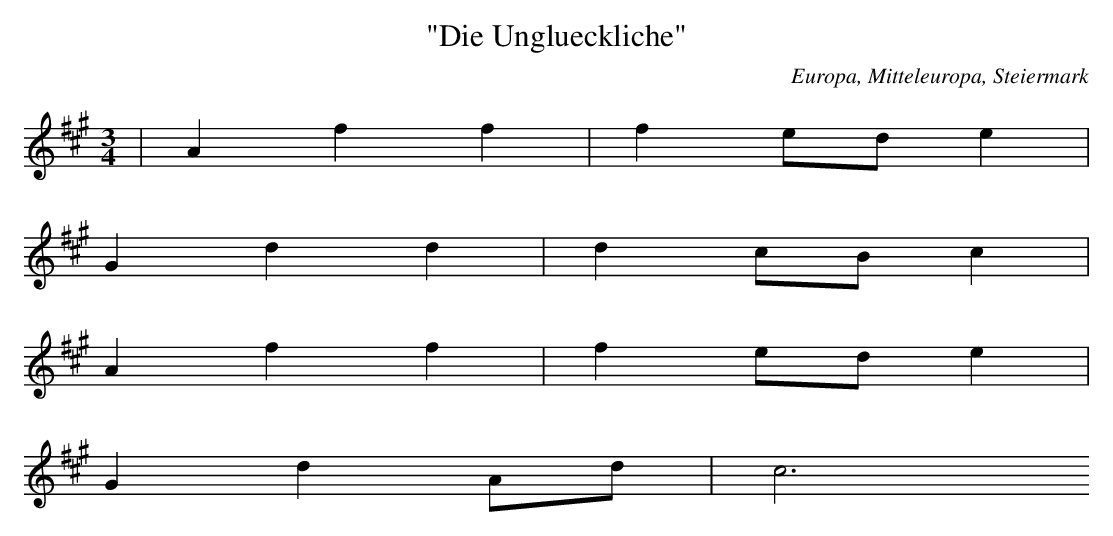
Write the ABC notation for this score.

X:1
T: "Die Unglueckliche"
O: Europa, Mitteleuropa, Steiermark
M: 3/4
L: 1/8
K: A
 | A2f2f2 | f2ede2 |
G2d2d2 | d2cBc2 |
A2f2f2 | f2ede2 |
G2d2Ad | c6
